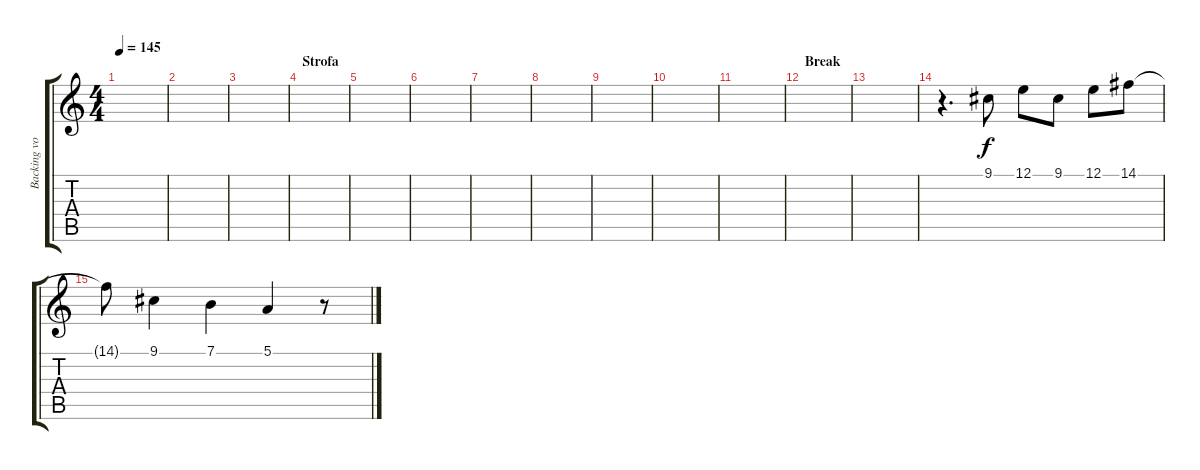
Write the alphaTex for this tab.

\track ("Backing vocal" "Backing vo") {instrument trumpet}
\staff {score tabs}
\tuning (E4 B3 G3 D3 A2 E2) {hide}
\ts (4 4)
\tempo 145
\clef g2
\ks c
|
|
|
\section ("" "Strofa")
|
|
|
|
|
|
|
|
\section ("" "Break")
|
|
r.4{d} 9.1.8 12.1.8 9.1.8 12.1.8 14.1.8 |
14.1{t}.8 9.1.4 7.1.4 5.1.4 r.8
